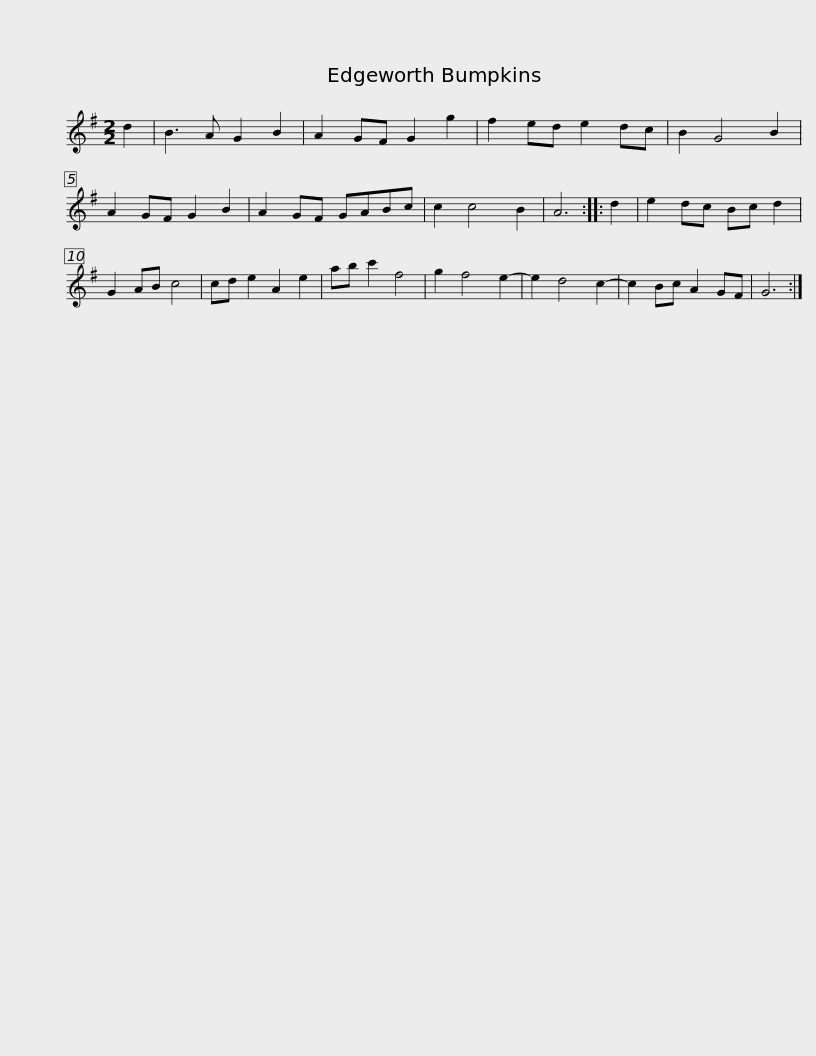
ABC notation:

X:1
L:1/8
M:2/2
I:linebreak $
K:G
V:1 treble
V:1
 d2 | B3 A G2 B2 | A2 GF G2 g2 | f2 ed e2 dc | B2 G4 B2 | %5
 A2 GF G2 B2 | A2 GF GABc | c2 c4 B2 | A6 :: d2 |$ %10
 e2 dc Bc d2 | G2 AB c4 | cd e2 A2 e2 | ab c'2 f4 | g2 f4 e2- | %15
 e2 d4 c2- | c2 Bc A2 GF | G6 :| %18
